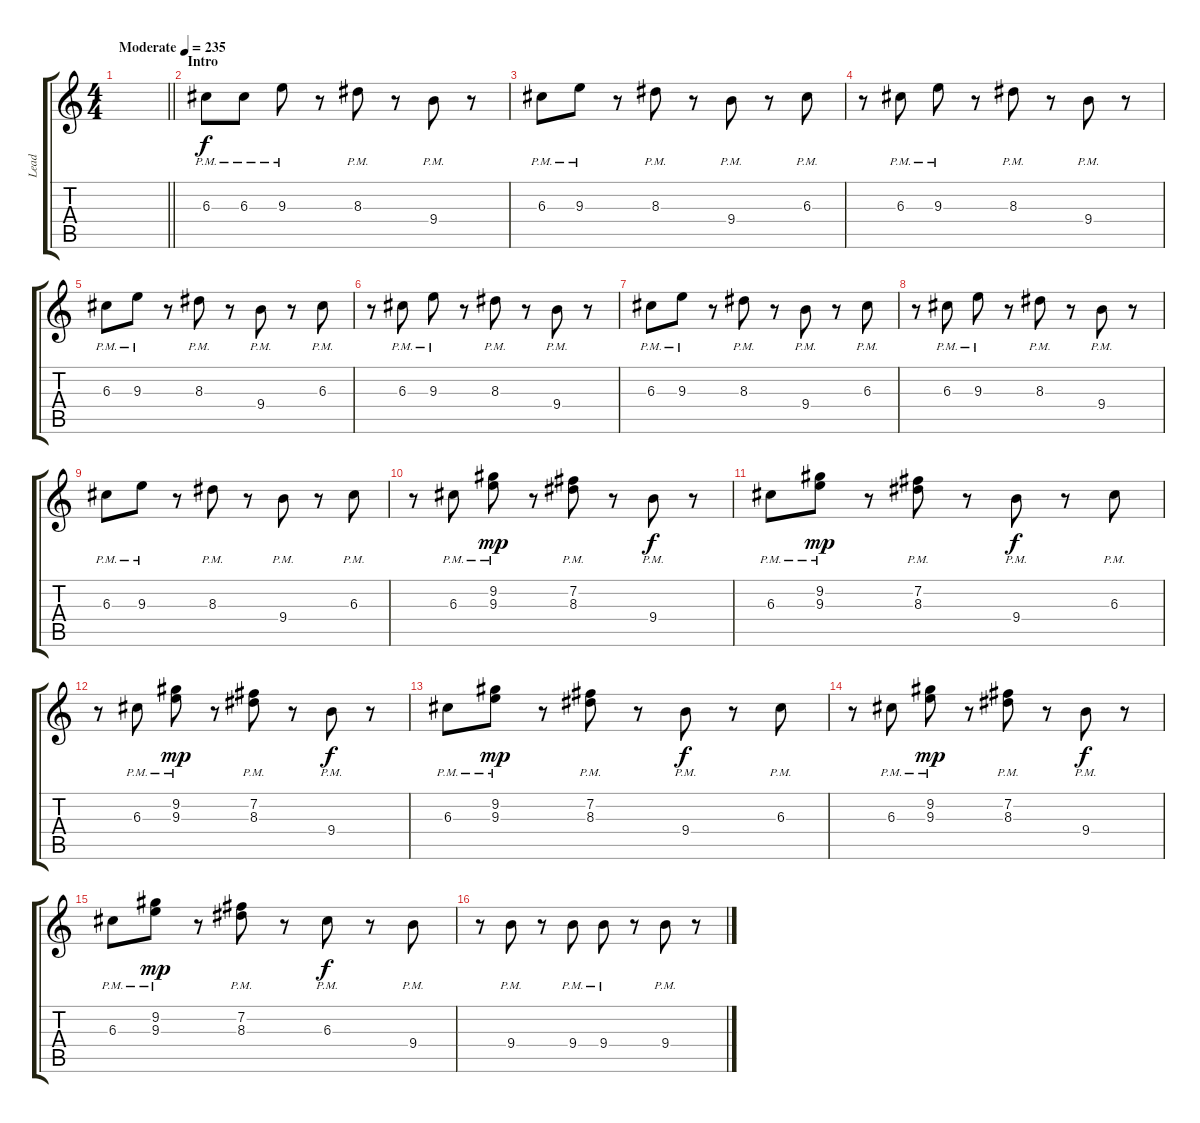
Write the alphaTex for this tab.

\track ("Lead" "Lead") {instrument electricguitarmuted}
\staff {score tabs}
\tuning (E4 B3 G3 D3 A2 E2) {hide}
\ts (4 4)
\tempo (235 "Moderate")
\clef g2
\barLineRight lightlight
\ks c
|
\section ("" "Intro")
6.3{pm}.8 6.3{pm}.8 9.3{pm}.8 r.8 8.3{pm}.8 r.8 9.4{pm}.8 r.8 |
6.3{pm}.8 9.3{pm}.8 r.8 8.3{pm}.8 r.8 9.4{pm}.8 r.8 6.3{pm}.8 |
r.8 6.3{pm}.8 9.3{pm}.8 r.8 8.3{pm}.8 r.8 9.4{pm}.8 r.8 |
6.3{pm}.8 9.3{pm}.8 r.8 8.3{pm}.8 r.8 9.4{pm}.8 r.8 6.3{pm}.8 |
r.8 6.3{pm}.8 9.3{pm}.8 r.8 8.3{pm}.8 r.8 9.4{pm}.8 r.8 |
6.3{pm}.8 9.3{pm}.8 r.8 8.3{pm}.8 r.8 9.4{pm}.8 r.8 6.3{pm}.8 |
r.8 6.3{pm}.8 9.3{pm}.8 r.8 8.3{pm}.8 r.8 9.4{pm}.8 r.8 |
6.3{pm}.8 9.3{pm}.8 r.8 8.3{pm}.8 r.8 9.4{pm}.8 r.8 6.3{pm}.8 |
r.8 6.3{pm}.8 (9.2{pm} 9.3{pm}).8{dy mp} r.8 (7.2{pm} 8.3{pm}).8 r.8 9.4{pm}.8{dy f} r.8 |
6.3{pm}.8 (9.2{pm} 9.3{pm}).8{dy mp} r.8 (7.2{pm} 8.3{pm}).8 r.8 9.4{pm}.8{dy f} r.8 6.3{pm}.8 |
r.8 6.3{pm}.8 (9.2{pm} 9.3{pm}).8{dy mp} r.8 (7.2{pm} 8.3{pm}).8 r.8 9.4{pm}.8{dy f} r.8 |
6.3{pm}.8 (9.2{pm} 9.3{pm}).8{dy mp} r.8 (7.2{pm} 8.3{pm}).8 r.8 9.4{pm}.8{dy f} r.8 6.3{pm}.8 |
r.8 6.3{pm}.8 (9.2{pm} 9.3{pm}).8{dy mp} r.8 (7.2{pm} 8.3{pm}).8 r.8 9.4{pm}.8{dy f} r.8 |
6.3{pm}.8 (9.2{pm} 9.3{pm}).8{dy mp} r.8 (7.2{pm} 8.3{pm}).8 r.8 6.3{pm}.8{dy f} r.8 9.4{pm}.8 |
r.8 9.4{pm}.8 r.8 9.4{pm}.8 9.4{pm}.8 r.8 9.4{pm}.8 r.8
